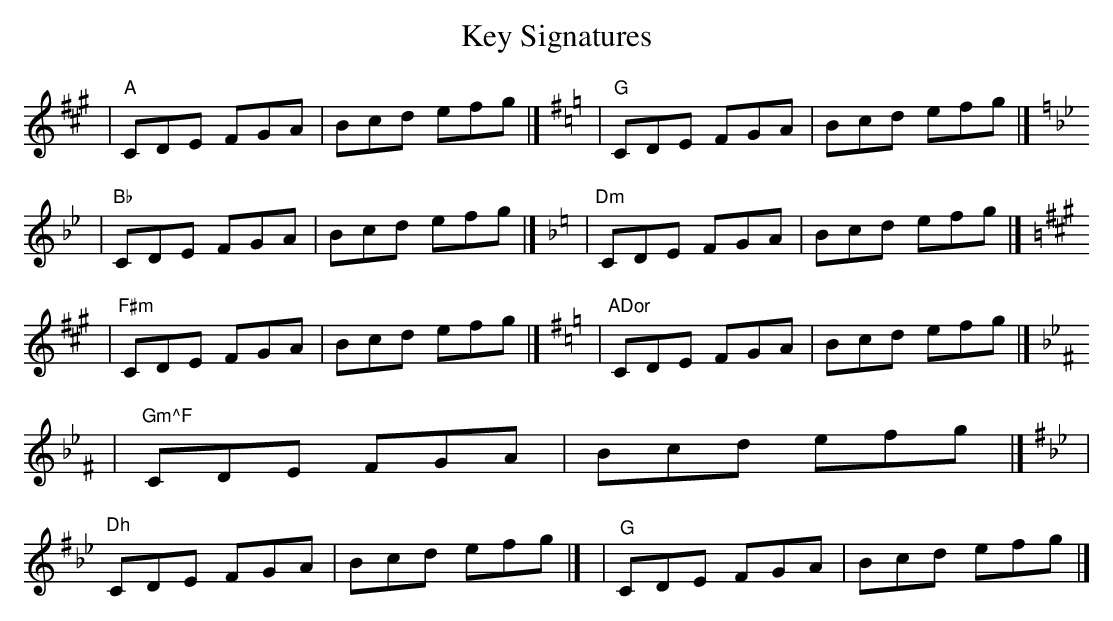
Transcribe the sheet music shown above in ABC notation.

X:1
T: Key Signatures
K: A
             |    "A"CDE FGA | Bcd efg |]\
[K:G]        |    "G"CDE FGA | Bcd efg |]\
[K:Bb]       |   "Bb"CDE FGA | Bcd efg |]\
[K:Dm]       |   "Dm"CDE FGA | Bcd efg |]\
[K:F#m]      |  "F#m"CDE FGA | Bcd efg |]\
[K:ADor]     | "ADor"CDE FGA | Bcd efg |]\
[K:Gm^F]     | "Gm^F"CDE FGA | Bcd efg |]\
[K:DMix_B_e] |   "Dh"CDE FGA | Bcd efg |]\
[K:^G]       |   "^G"CDE FGA | Bcd efg |]
